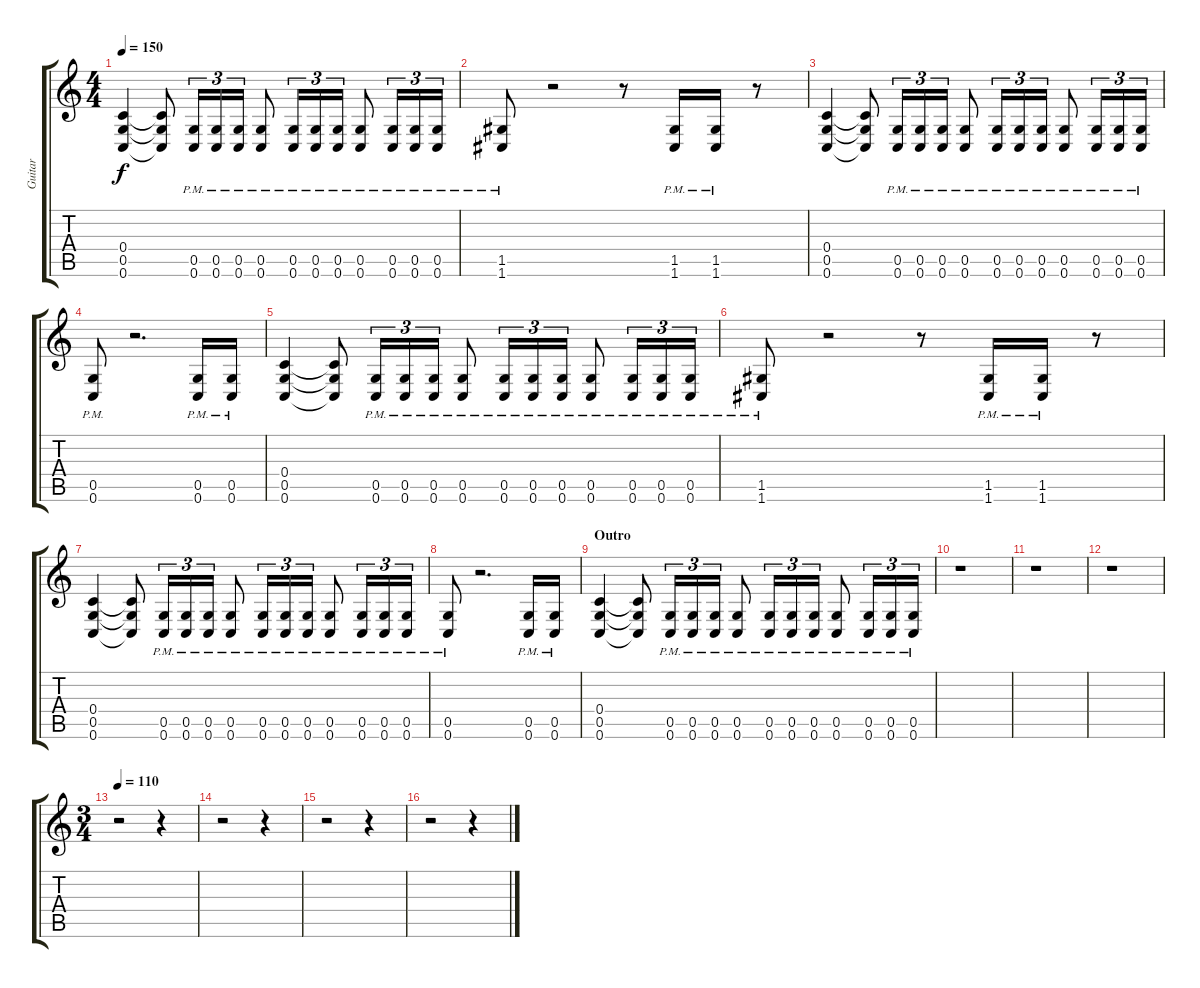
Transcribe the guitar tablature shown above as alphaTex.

\track ("Guitar" "Guitar") {instrument distortionguitar}
\staff {score tabs}
\tuning (D4 A3 F3 C3 G2 C2) {hide}
\ts (4 4)
\tempo 150
\clef g2
\ks c
(0.4 0.5 0.6).4{dy f} (0.4{t} 0.5{t} 0.6{t}).8 (0.5{pm} 0.6{pm}).16{tu (3 2)} (0.5{pm} 0.6{pm}).16{tu (3 2)} (0.5{pm} 0.6{pm}).16{tu (3 2)} (0.5{pm} 0.6{pm}).8 (0.5{pm} 0.6{pm}).16{tu (3 2)} (0.5{pm} 0.6{pm}).16{tu (3 2)} (0.5{pm} 0.6{pm}).16{tu (3 2)} (0.5{pm} 0.6{pm}).8 (0.5{pm} 0.6{pm}).16{tu (3 2)} (0.5{pm} 0.6{pm}).16{tu (3 2)} (0.5{pm} 0.6{pm}).16{tu (3 2)} |
(1.5{pm} 1.6{pm}).8 r.2 r.8 (1.5{pm} 1.6{pm}).16 (1.5{pm} 1.6{pm}).16 r.8 |
(0.4 0.5 0.6).4 (0.4{t} 0.5{t} 0.6{t}).8 (0.5{pm} 0.6{pm}).16{tu (3 2)} (0.5{pm} 0.6{pm}).16{tu (3 2)} (0.5{pm} 0.6{pm}).16{tu (3 2)} (0.5{pm} 0.6{pm}).8 (0.5{pm} 0.6{pm}).16{tu (3 2)} (0.5{pm} 0.6{pm}).16{tu (3 2)} (0.5{pm} 0.6{pm}).16{tu (3 2)} (0.5{pm} 0.6{pm}).8 (0.5{pm} 0.6{pm}).16{tu (3 2)} (0.5{pm} 0.6{pm}).16{tu (3 2)} (0.5{pm} 0.6{pm}).16{tu (3 2)} |
(0.5{pm} 0.6{pm}).8 r.2{d} (0.5{pm} 0.6{pm}).16 (0.5{pm} 0.6{pm}).16 |
(0.4 0.5 0.6).4 (0.4{t} 0.5{t} 0.6{t}).8 (0.5{pm} 0.6{pm}).16{tu (3 2)} (0.5{pm} 0.6{pm}).16{tu (3 2)} (0.5{pm} 0.6{pm}).16{tu (3 2)} (0.5{pm} 0.6{pm}).8 (0.5{pm} 0.6{pm}).16{tu (3 2)} (0.5{pm} 0.6{pm}).16{tu (3 2)} (0.5{pm} 0.6{pm}).16{tu (3 2)} (0.5{pm} 0.6{pm}).8 (0.5{pm} 0.6{pm}).16{tu (3 2)} (0.5{pm} 0.6{pm}).16{tu (3 2)} (0.5{pm} 0.6{pm}).16{tu (3 2)} |
(1.5{pm} 1.6{pm}).8 r.2 r.8 (1.5{pm} 1.6{pm}).16 (1.5{pm} 1.6{pm}).16 r.8 |
(0.4 0.5 0.6).4{volume 0} (0.4{t} 0.5{t} 0.6{t}).8 (0.5{pm} 0.6{pm}).16{tu (3 2)} (0.5{pm} 0.6{pm}).16{tu (3 2)} (0.5{pm} 0.6{pm}).16{tu (3 2)} (0.5{pm} 0.6{pm}).8 (0.5{pm} 0.6{pm}).16{tu (3 2)} (0.5{pm} 0.6{pm}).16{tu (3 2)} (0.5{pm} 0.6{pm}).16{tu (3 2)} (0.5{pm} 0.6{pm}).8 (0.5{pm} 0.6{pm}).16{tu (3 2)} (0.5{pm} 0.6{pm}).16{tu (3 2)} (0.5{pm} 0.6{pm}).16{tu (3 2)} |
(0.5{pm} 0.6{pm}).8 r.2{d} (0.5{pm} 0.6{pm}).16 (0.5{pm} 0.6{pm}).16 |
\section ("" "Outro")
(0.4 0.5 0.6).4 (0.4{t} 0.5{t} 0.6{t}).8 (0.5{pm} 0.6{pm}).16{tu (3 2)} (0.5{pm} 0.6{pm}).16{tu (3 2)} (0.5{pm} 0.6{pm}).16{tu (3 2)} (0.5{pm} 0.6{pm}).8 (0.5{pm} 0.6{pm}).16{tu (3 2)} (0.5{pm} 0.6{pm}).16{tu (3 2)} (0.5{pm} 0.6{pm}).16{tu (3 2)} (0.5{pm} 0.6{pm}).8 (0.5{pm} 0.6{pm}).16{tu (3 2)} (0.5{pm} 0.6{pm}).16{tu (3 2)} (0.5{pm} 0.6{pm}).16{tu (3 2)} |
r.1 |
r.1 |
r.1 |
\ts (3 4)
\tempo 110
r.2 r.4 |
r.2 r.4 |
r.2 r.4 |
r.2 r.4
